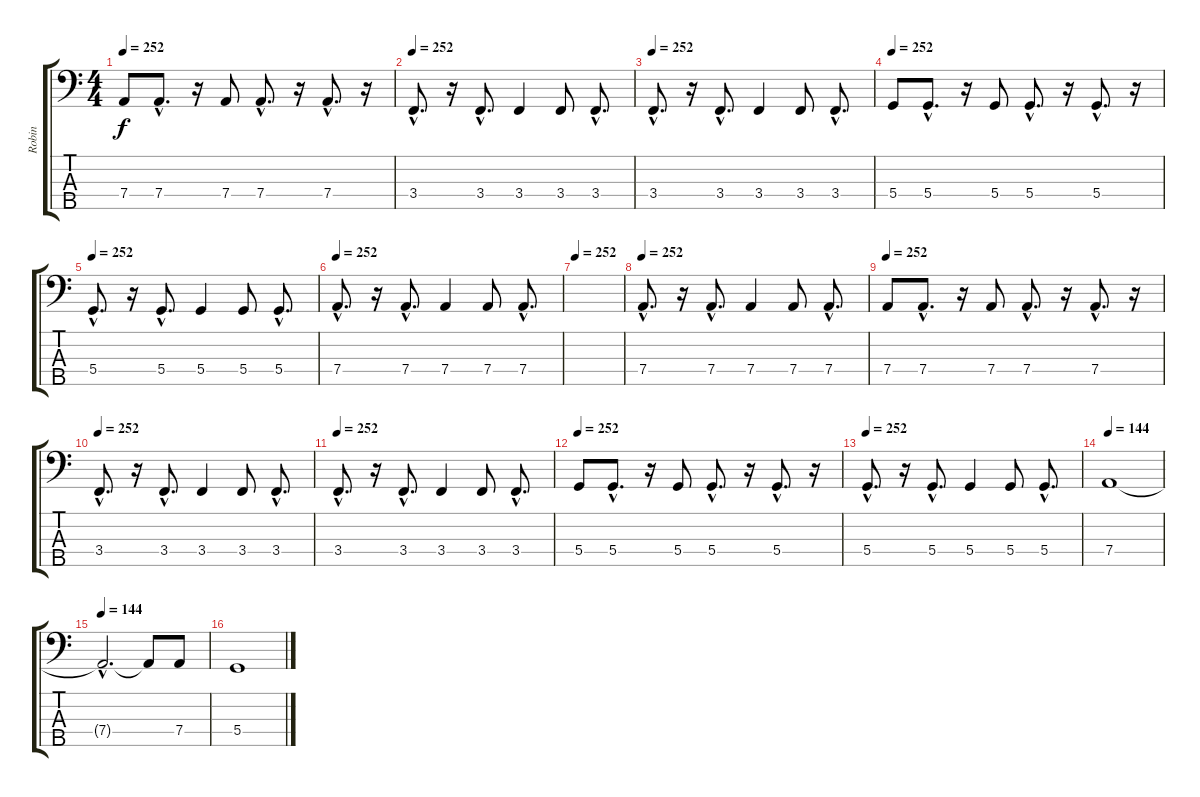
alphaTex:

\track ("Robin" "Robin") {instrument electricbassfinger}
\staff {score tabs}
\tuning (F2 C2 G1 D1 A0) {hide}
\ts (4 4)
\tempo 252
\clef f4
\ks c
7.4.8{dy f} 7.4{hac}.8{d} r.16 7.4.8 7.4{hac}.8{d} r.16 7.4{hac}.8{d} r.16 |
\tempo 252
3.4{hac}.8{d} r.16 3.4{hac}.8{d} 3.4.4 3.4.8 3.4{hac}.8{d} |
\tempo 252
3.4{hac}.8{d} r.16 3.4{hac}.8{d} 3.4.4 3.4.8 3.4{hac}.8{d} |
\tempo 252
5.4.8 5.4{hac}.8{d} r.16 5.4.8 5.4{hac}.8{d} r.16 5.4{hac}.8{d} r.16 |
\tempo 252
5.4{hac}.8{d} r.16 5.4{hac}.8{d} 5.4.4 5.4.8 5.4{hac}.8{d} |
\tempo 252
7.4{hac}.8{d} r.16 7.4{hac}.8{d} 7.4.4 7.4.8 7.4{hac}.8{d} |
\tempo 252
|
\tempo 252
7.4{hac}.8{d} r.16 7.4{hac}.8{d} 7.4.4 7.4.8 7.4{hac}.8{d} |
\tempo 252
7.4.8 7.4{hac}.8{d} r.16 7.4.8 7.4{hac}.8{d} r.16 7.4{hac}.8{d} r.16 |
\tempo 252
3.4{hac}.8{d} r.16 3.4{hac}.8{d} 3.4.4 3.4.8 3.4{hac}.8{d} |
\tempo 252
3.4{hac}.8{d} r.16 3.4{hac}.8{d} 3.4.4 3.4.8 3.4{hac}.8{d} |
\tempo 252
5.4.8 5.4{hac}.8{d} r.16 5.4.8 5.4{hac}.8{d} r.16 5.4{hac}.8{d} r.16 |
\tempo 252
5.4{hac}.8{d} r.16 5.4{hac}.8{d} 5.4.4 5.4.8 5.4{hac}.8{d} |
\tempo 144
7.4.1 |
\tempo 144
7.4{hac t}.2{d} 7.4{t}.8 7.4.8 |
5.4.1
